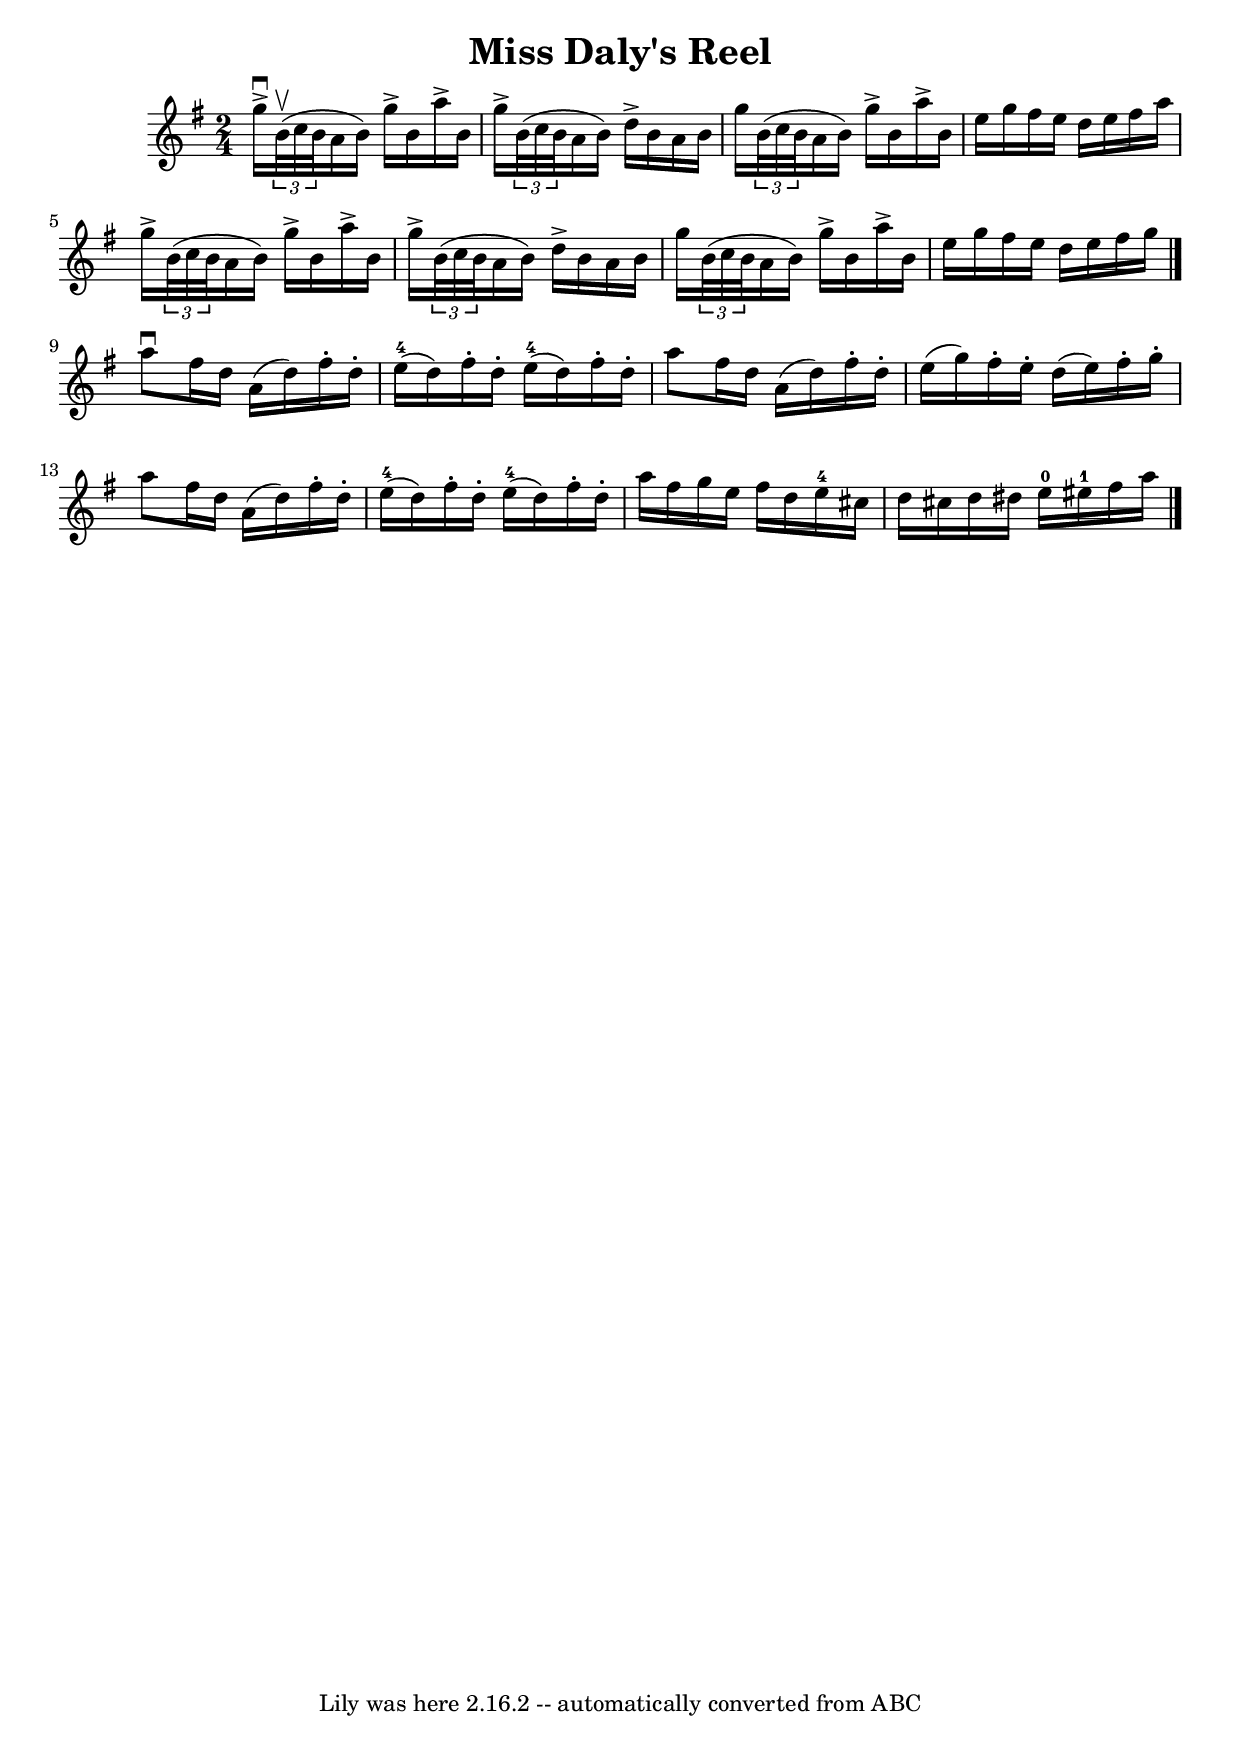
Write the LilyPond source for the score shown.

\version "2.16.2"
\include "Mammoth.ily"
\header {
  %% book = "Ryan's Mammoth Collection"
  crossRefNumber = "1"
  footnotes = "\\\\367"
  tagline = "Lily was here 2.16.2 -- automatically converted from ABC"
  title = "Miss Daly's Reel"

}
voicedefault =  {


  \time 2/4 
  \key g \major
  g''16^\downbow^\accent   \times 2/3 { b'32 
					^\upbow(c''32 b'32  
				      } a'16 b'16) g''16^\accent b'16 a''16^\accent b'16    |
  g''16^\accent   \times 2/3 { b'32 (c''32    
			       b'32  
			     } a'16 b'16) d''16^\accent b'16 a'16 b'16    |
  
  g''16    \times 2/3 { b'32 (c''32 b'32  
		      } a'16 b'16) g''16^\accent b'16 a''16^\accent b'16    |
  e''16 g''16    
  fis''16 e''16 d''16 e''16 fis''16 a''16    |
  g''16^\accent   \times 2/3 { b'32 (c''32 b'32  
			} a'16 b'16) g''16^\accent b'16 a''16^\accent b'16    |
  g''16^\accent   
  \times 2/3 { b'32 (c''32 b'32  
	     } a'16 b'16) d''16^\accent   
  b'16 a'16 b'16    |
  g''16    \times 2/3 { b'32 (c''32    
			b'32  
		      } a'16 b'16) g''16^\accent b'16 a''16^\accent b'16     |
  e''16 g''16 fis''16 e''16 d''16 e''16 fis''16    
  g''16    \bar "|." a''8^\downbow fis''16 d''16 a'16 (d''16)  
  fis''16-. d''16-.   |
  e''16-4(d''16) fis''16-.   
  d''16-. e''16-4(d''16) fis''16-. d''16-.   |
  
  a''8 fis''16 d''16 a'16 (d''16) fis''16-. d''16-.    |
  e''16 (g''16) fis''16-. e''16-. d''16 (e''16)   
  fis''16-. g''16-.   |
  a''8 fis''16 d''16 a'16 (d''16 ) fis''16-. d''16-.   |
  e''16-4(d''16) fis''16-. 
  d''16-. e''16-4(d''16) fis''16-. d''16-.   |
  
  a''16 fis''16 g''16 e''16 fis''16 d''16 e''16-4 cis''16   |
  d''16 cis''16 d''16 dis''16 e''16-0 eis''16-1 fis''16 a''16      \bar "|."   

}

\score{
  <<

    \context Staff="default"
    {
      \voicedefault 
      
    }

  >>
  \layout {
    
  }
  \midi {
  }

}
